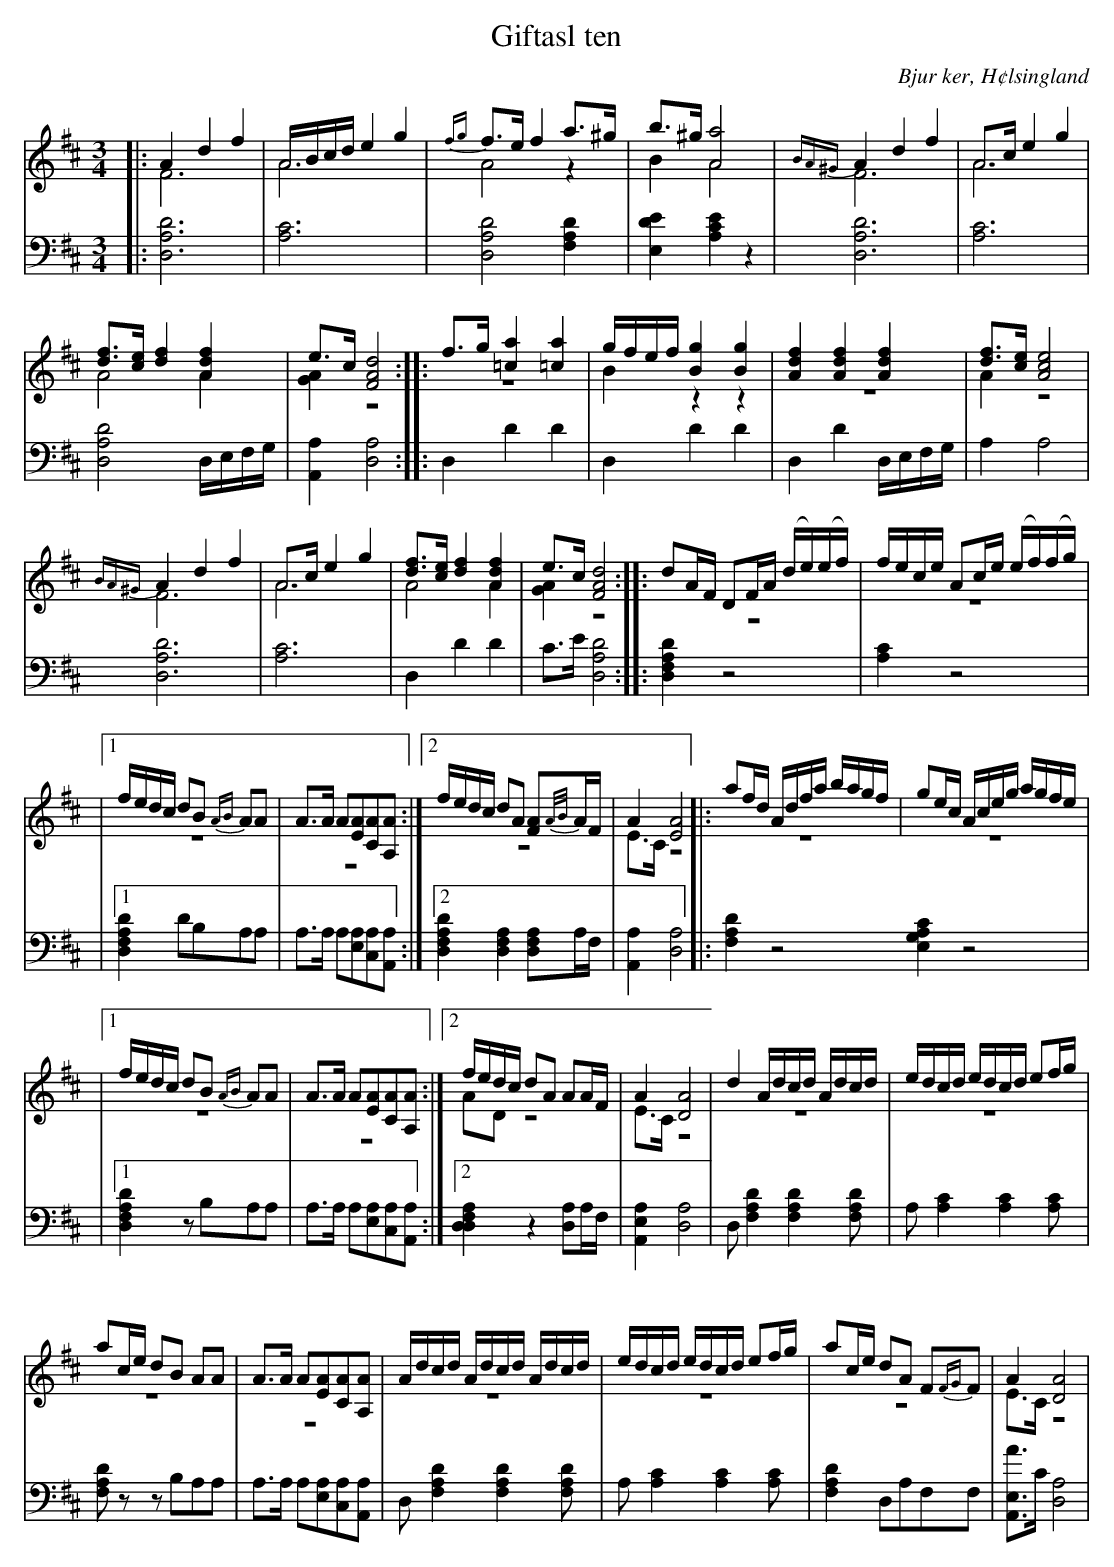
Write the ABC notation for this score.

X:1
T: Giftasl ten
O: Bjur ker, H¢lsingland
M: 3/4
L: 1/8
K: D
V:1
V:2 merge
V:3
V:1
|: A2 d2 f2|A/B/c/d/ e2 g2|{fg}f>e f2 a>^g |b>^g [A4a4]|{BA^G}A2 d2 f2|A>c e2 g2|
[df]>[ce] [d2f2] [A2d2f2]| e>c [F4A4d4]:||:f>g [=c2a2] [=c2a2]|g/f/e/f/ [B2g2] [B2g2]|[A2d2f2] [A2d2f2] [A2d2f2] |[df]>[ce] [A4c4e4]|
{BA^G}A2 d2 f2|A>c e2 g2|[df]>[ce] [d2f2] [A2d2f2]| e>c [F4A4d4]:||:dA/F/ DF/A/ (d/e/)(e/f/)|f/e/c/e/ Ac/e/ (e/f/)(f/g/)|
|1 f/e/d/c/ dB {AB}AA|A>A A[EA][CA][A,A]:|2 f/e/d/c/ dA [FA]{A/B/}A/F/|A2 [E4A4]|:af/d/ A/d/f/a/ b/a/g/f/|ge/c/ A/c/e/g/ a/g/f/e/|
|1 f/e/d/c/ dB {AB}AA|A>A A[EA][CA][A,A]:|2 f/e/d/c/ dA AA/F/|A2 [D4A4]|d2 A/d/c/d/ A/d/c/d/|e/d/c/d/ e/d/c/d/ ef/g/|
ac/e/ dB AA|A>A A[EA][CA][A,A]|A/d/c/d/ A/d/c/d/ A/d/c/d/|e/d/c/d/ e/d/c/d/ ef/g/| ac/e/ dA F{FG}F|A2 [D4A4]|
V:2
|: F6| A6|A4 z2|B2 A4|F6|A6|
A4 A2|[G2A2] z4:||:z6|B2 z2 z2|z6|A2 z4|
F6|A6|A4 A2|[G2A2] z4:||:z6|z6|
|1 z6|z6:|2 z6|E>C z4|:z6|z6|
|1 z6|z6:|2 AD z4|E>C z4|z6|z6|
z6|z6|z6|z6|z6|E>C z4|
V:3 clef=bass
|: [D,6A,6D6]| [A,6C6]|[D,4A,4D4] [F,2A,2D2]|[E,2D2E2] [A,2C2E2] z2|[D,6A,6D6]| [A,6C6]|
[D,4A,4D4] D,/E,/F,/G,/|[A,,2A,2] [D,4A,4] :||:D,2 D2 D2|D,2 D2 D2|D,2 D2 D,/E,/F,/G,/|A,2 A,4|
[D,6A,6D6]|[A,6C6]| D,2 D2 D2|C>E [D,4A,4D4] :||:[D,2F,2A,2D2] z4|[A,2C2] z4|
|1 [D,2F,2A,2D2] DB,A,A,|A,>A, A,[E,A,][C,A,][A,,A,]:|2 [D,2F,2A,2D2] [D,2F,2A,2] [D,F,A,]A,/F,/ |[A,,2A,2][D,4A,4]|:[F,2A,2D2] z4 [E,2G,2A,2C2] z4|
|1 [D,2F,2A,2D2] zB,A,A,|A,>A, A,[E,A,][C,A,][A,,A,]:|2 [D,2F,2A,2D,2] z2 [D,A,]A,/F,/| [A,,2E,2A,2] [D,4A,4]|D, [F,2A,2D2] [F,2A,2D2][F,A,D]|A, [A,2C2] [A,2C2] [A,C] |
[F,A,D] zz B,A,A,|A,>A, A,[E,A,][C,A,][A,,A,]|D, [F,2A,2D2] [F,2A,2D2] [F,A,D]|A, [A,2C2] [A,2C2] [A,C] |[F,2A,2D2] D,A,F,F,|[A,,E,A]>C [D,4A,4]|
